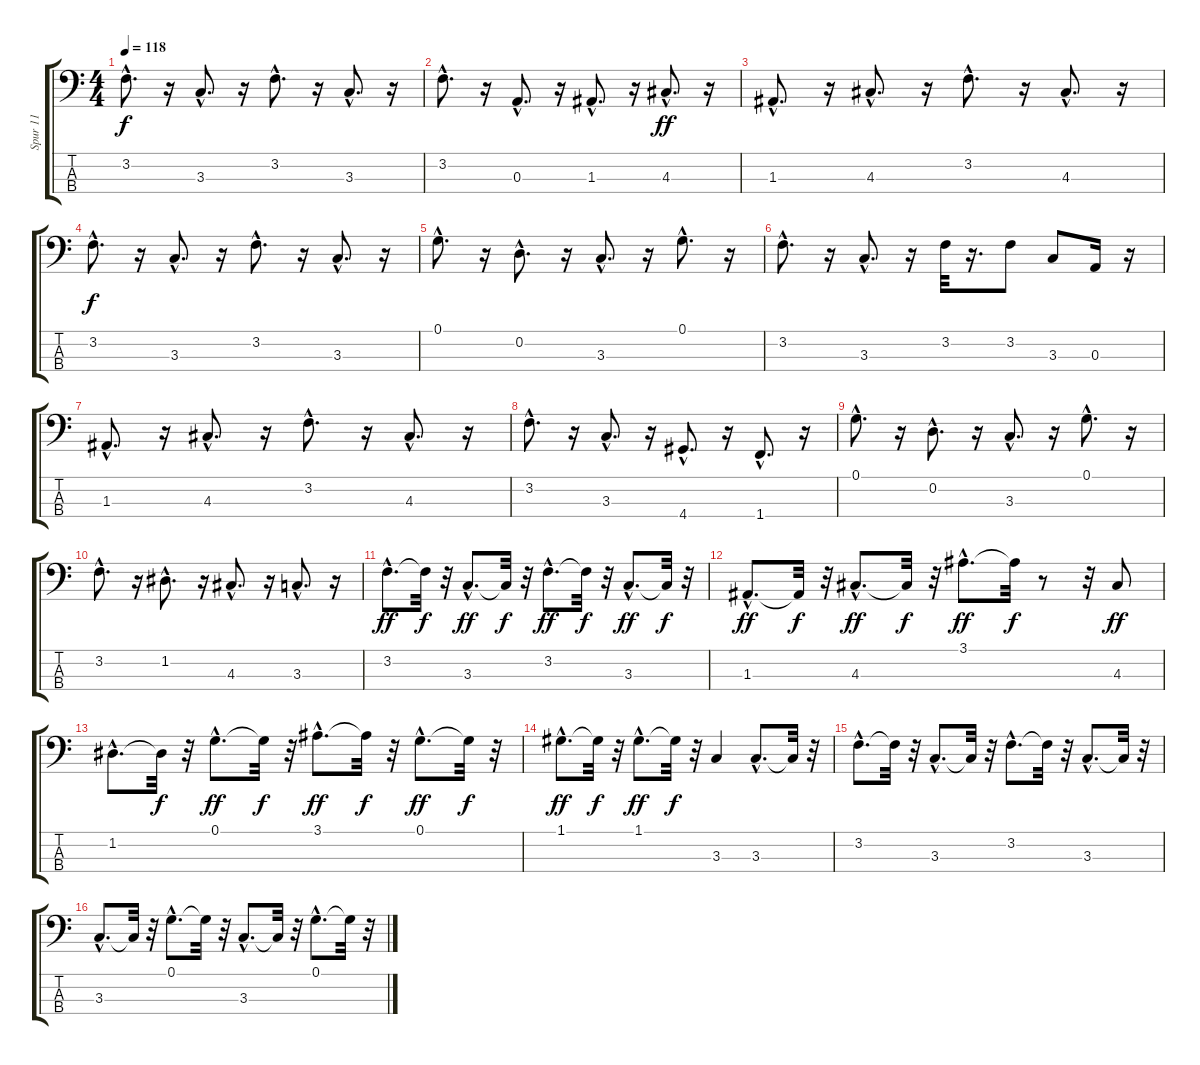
\track ("Spur 11" "Spur 11") {instrument electricbassfinger}
\staff {score tabs}
\tuning (G2 D2 A1 E1) {hide}
\ts (4 4)
\tempo 118
\clef f4
\ks c
3.2{hac}.8{d dy f} r.16 3.3{hac}.8{d} r.16 3.2{hac}.8{d} r.16 3.3{hac}.8{d} r.16 |
3.2{hac}.8{d} r.16 0.3{hac}.8{d} r.16 1.3{hac}.8{d} r.16 4.3{hac}.8{d dy ff} r.16 |
1.3{hac}.8{d} r.16 4.3{hac}.8{d} r.16 3.2{hac}.8{d} r.16 4.3{hac}.8{d} r.16 |
3.2{hac}.8{d dy f} r.16 3.3{hac}.8{d} r.16 3.2{hac}.8{d} r.16 3.3{hac}.8{d} r.16 |
0.1{hac}.8{d} r.16 0.2{hac}.8{d} r.16 3.3{hac}.8{d} r.16 0.1{hac}.8{d} r.16 |
3.2{hac}.8{d} r.16 3.3{hac}.8{d} r.16 3.2.32 r.16{d} 3.2.8 3.3.8 0.3.16 r.16 |
1.3{hac}.8{d} r.16 4.3{hac}.8{d} r.16 3.2{hac}.8{d} r.16 4.3{hac}.8{d} r.16 |
3.2{hac}.8{d} r.16 3.3{hac}.8{d} r.16 4.4{hac}.8{d} r.16 1.4{hac}.8{d} r.16 |
0.1{hac}.8{d} r.16 0.2{hac}.8{d} r.16 3.3{hac}.8{d} r.16 0.1{hac}.8{d} r.16 |
3.2{hac}.8{d} r.16 1.2{hac}.8{d} r.16 4.3{hac}.8{d} r.16 3.3{hac}.8{d} r.16 |
3.2{hac}.8{d dy ff} 3.2{t}.32{dy f} r.32 3.3{hac}.8{d dy ff} 3.3{t}.32{dy f} r.32 3.2{hac}.8{d dy ff} 3.2{t}.32{dy f} r.32 3.3{hac}.8{d dy ff} 3.3{t}.32{dy f} r.32 |
1.3{hac}.8{d dy ff} 1.3{t}.32{dy f} r.32 4.3{hac}.8{d dy ff} 4.3{t}.32{dy f} r.32 3.1{hac}.8{d dy ff} 3.1{t}.32{dy f} r.8 r.32 4.3.8{dy ff} |
1.2{hac}.8{d} 1.2{t}.32{dy f} r.32 0.1{hac}.8{d dy ff} 0.1{t}.32{dy f} r.32 3.1{hac}.8{d dy ff} 3.1{t}.32{dy f} r.32 0.1{hac}.8{d dy ff} 0.1{t}.32{dy f} r.32 |
1.1{hac}.8{d dy ff} 1.1{t}.32{dy f} r.32 1.1{hac}.8{d dy ff} 1.1{t}.32{dy f} r.32 3.3.4 3.3{hac}.8{d} 3.3{t}.32 r.32 |
3.2{hac}.8{d} 3.2{t}.32 r.32 3.3{hac}.8{d} 3.3{t}.32 r.32 3.2{hac}.8{d} 3.2{t}.32 r.32 3.3{hac}.8{d} 3.3{t}.32 r.32 |
3.3{hac}.8{d} 3.3{t}.32 r.32 0.1{hac}.8{d} 0.1{t}.32 r.32 3.3{hac}.8{d} 3.3{t}.32 r.32 0.1{hac}.8{d} 0.1{t}.32 r.32
